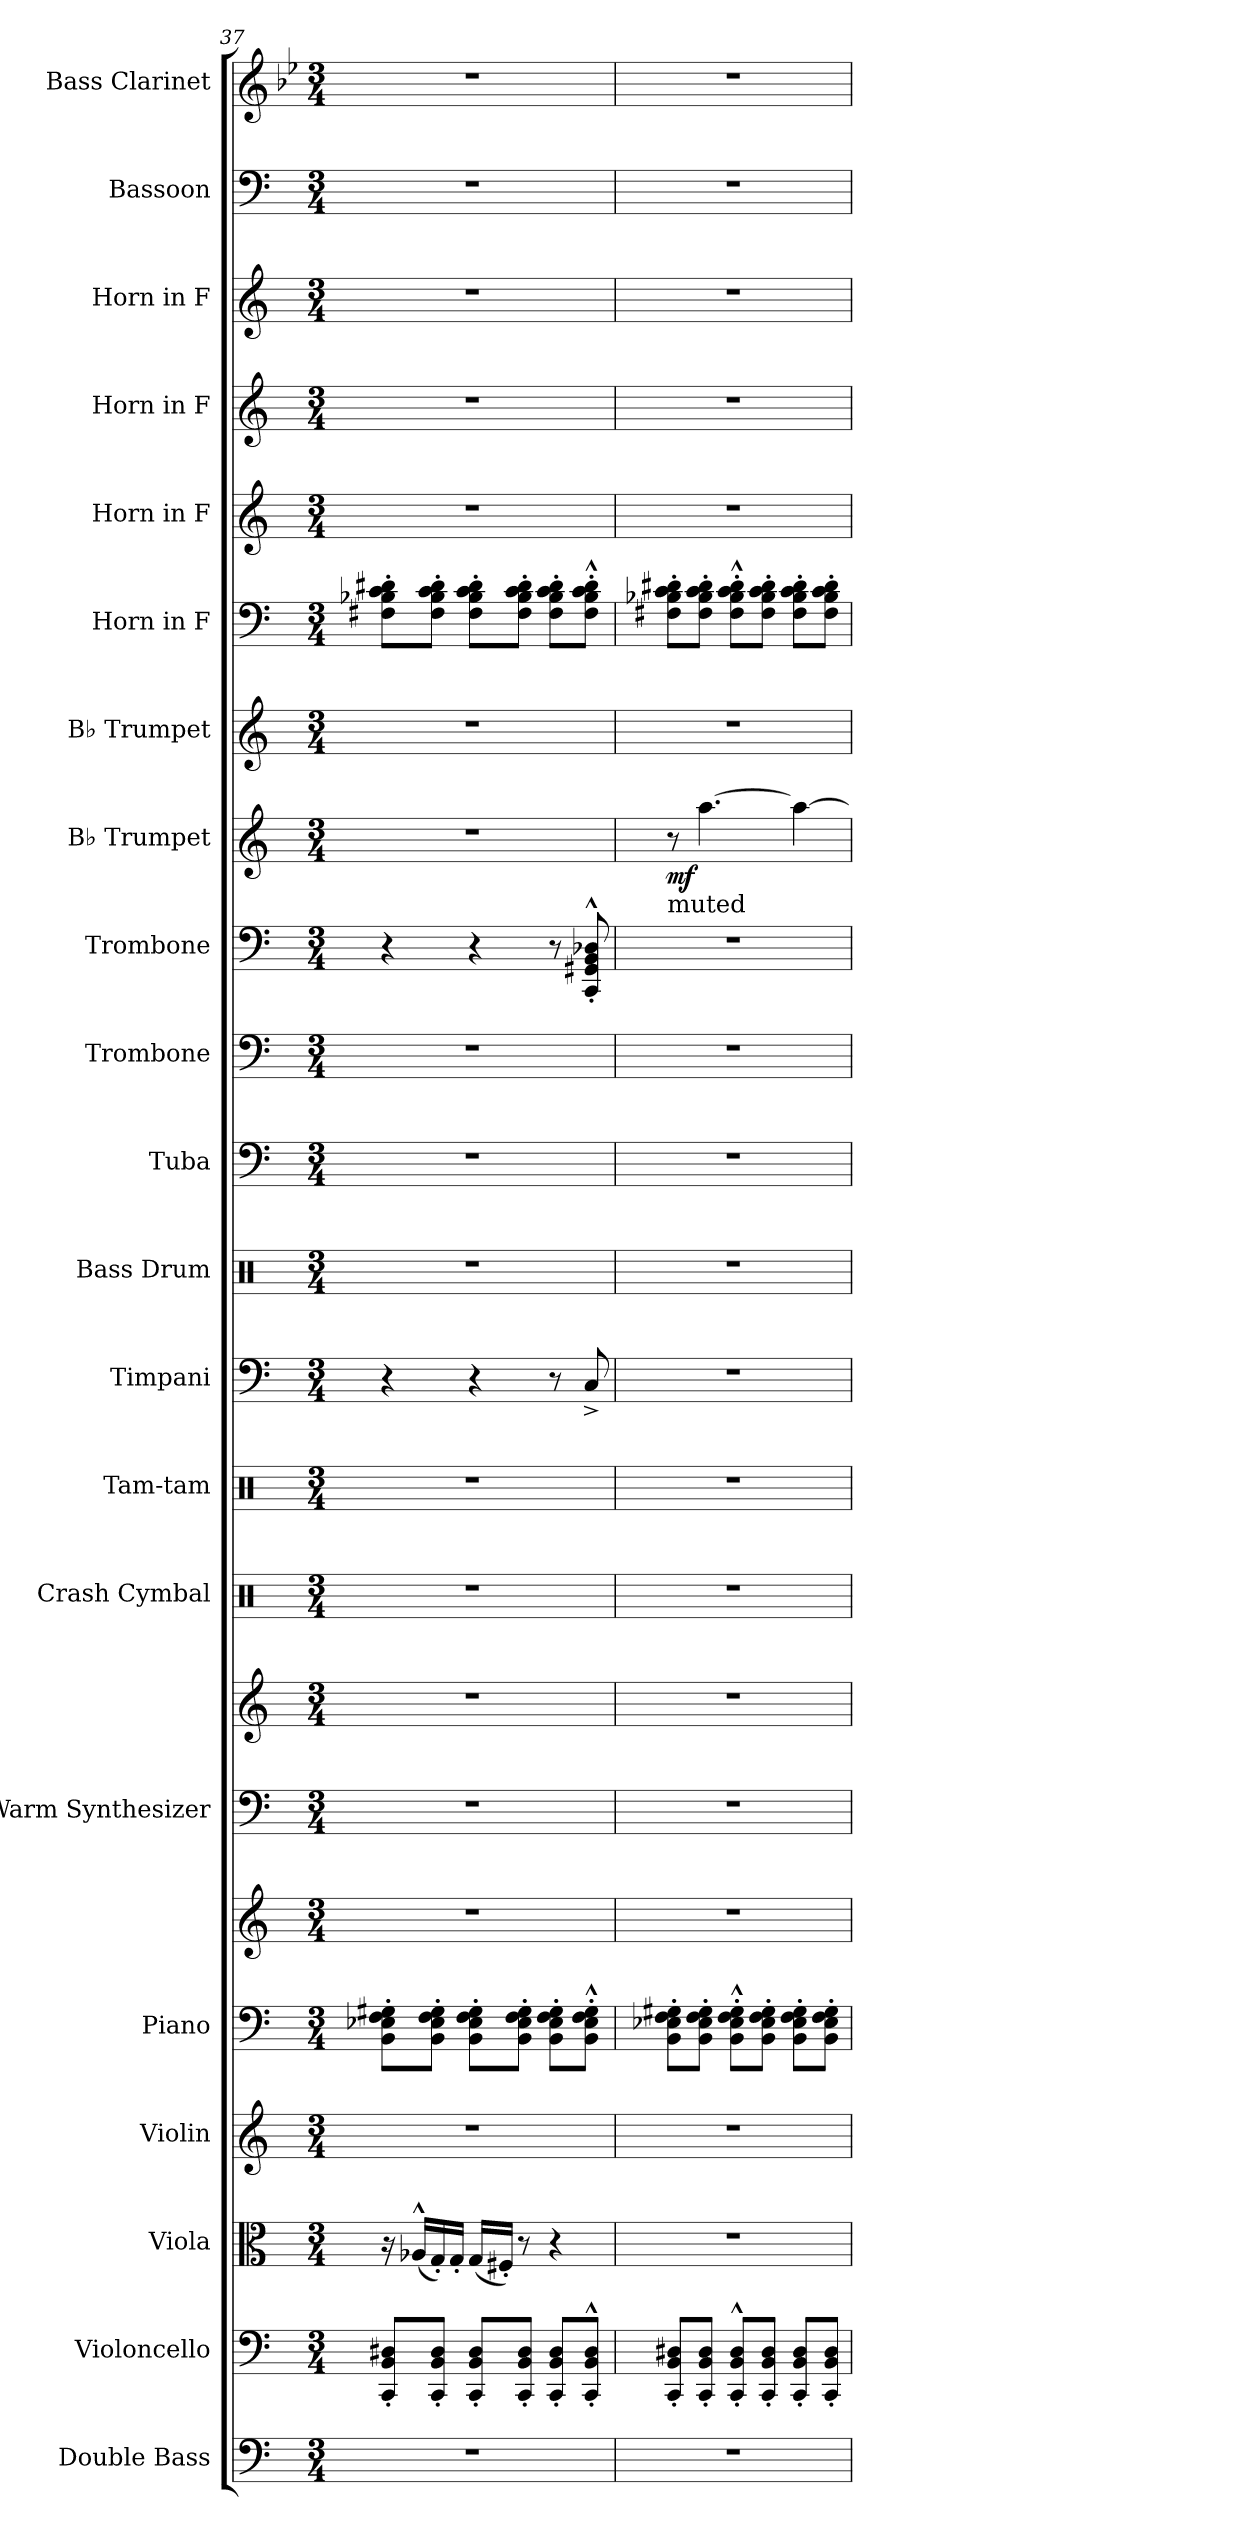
**kern	**kern	**kern	**kern	**kern	**kern	**kern	**kern	**kern	**kern	**kern	**kern	**kern	**kern	**kern	**kern	**dynam	**kern	**kern	**kern	**kern	**kern	**kern	**kern
*part21	*part20	*part19	*part18	*part17	*part17	*part16	*part16	*part15	*part14	*part13	*part12	*part11	*part10	*part9	*part8	*part8	*part7	*part6	*part5	*part4	*part3	*part2	*part1
*staff23	*staff22	*staff21	*staff20	*staff19	*staff18	*staff17	*staff16	*staff15	*staff14	*staff13	*staff12	*staff11	*staff10	*staff9	*staff8	*staff8	*staff7	*staff6	*staff5	*staff4	*staff3	*staff2	*staff1
*I"Double Bass	*I"Violoncello	*I"Viola	*I"Violin	*I"Piano	*	*I"Warm Synthesizer	*	*I"Crash Cymbal	*I"Tam-tam	*I"Timpani	*I"Bass Drum	*I"Tuba	*I"Trombone	*I"Trombone	*I"B♭ Trumpet	*	*I"B♭ Trumpet	*I"Horn in F	*I"Horn in F	*I"Horn in F	*I"Horn in F	*I"Bassoon	*I"Bass Clarinet
*I'Db.	*I'Vc.	*I'Vla.	*I'Vln.	*I'Pno.	*	*I'Synth.	*	*I'Cr. Cym.	*I'Tam-tam	*I'Timp.	*I'B. Dr.	*I'Tba.	*I'Tbn.	*I'Tbn.	*I'B♭ Tpt.	*	*I'B♭ Tpt.	*	*	*	*	*I'Bsn.	*I'B. Cl.
*clefF4	*clefF4	*clefC3	*clefG2	*clefF4	*clefG2	*clefF4	*clefG2	*clefX	*clefX	*clefF4	*clefX	*clefF4	*clefF4	*clefF4	*clefG2	*	*clefG2	*clefF4	*clefG2	*clefG2	*clefG2	*clefF4	*clefG2
*ITrd7c12	*	*	*	*	*	*	*	*	*	*	*	*	*	*	*ITrd1c2	*	*ITrd1c2	*ITrd4c7	*ITrd4c7	*ITrd4c7	*ITrd4c7	*	*ITrd8c14
*k[]	*k[]	*k[]	*k[]	*k[]	*k[]	*k[]	*k[]	*k[]	*k[]	*k[]	*k[]	*k[]	*k[]	*k[]	*k[b-e-]	*	*k[b-e-]	*k[b-]	*k[b-]	*k[b-]	*k[b-]	*k[]	*k[b-e-]
*M3/4	*M3/4	*M3/4	*M3/4	*M3/4	*M3/4	*M3/4	*M3/4	*M3/4	*M3/4	*M3/4	*M3/4	*M3/4	*M3/4	*M3/4	*M3/4	*	*M3/4	*M3/4	*M3/4	*M3/4	*M3/4	*M3/4	*M3/4
=37	=37	=37	=37	=37	=37	=37	=37	=37	=37	=37	=37	=37	=37	=37	=37	=37	=37	=37	=37	=37	=37	=37	=37
2.r	8CC/' 8BB/' 8D#X/'L	16r	2.r	8BB\' 8E-X\' 8F\' 8G#X\'L	2.r	2.r	2.r	2.r	2.r	4r	2.r	2.r	2.r	4r	2.r	.	2.r	8BBn\' 8E-X\' 8F\' 8G#X\'L	2.r	2.r	2.r	2.r	2.r
.	.	(16A-X^^/LL	.	.	.	.	.	.	.	.	.	.	.	.	.	.	.	.	.	.	.	.	.
.	8CC/' 8BB/' 8D#/'J	16G'/)	.	8BB\' 8E-\' 8F\' 8G#\'J	.	.	.	.	.	.	.	.	.	.	.	.	.	8BB\' 8E-\' 8F\' 8G#\'J	.	.	.	.	.
.	.	16G'/JJ	.	.	.	.	.	.	.	.	.	.	.	.	.	.	.	.	.	.	.	.	.
.	8CC/' 8BB/' 8D#/'L	(16G/LL	.	8BB\' 8E-\' 8F\' 8G#\'L	.	.	.	.	.	4r	.	.	.	4r	.	.	.	8BB\' 8E-\' 8F\' 8G#\'L	.	.	.	.	.
.	.	16F#X'/JJ)	.	.	.	.	.	.	.	.	.	.	.	.	.	.	.	.	.	.	.	.	.
.	8CC/' 8BB/' 8D#/'J	8r	.	8BB\' 8E-\' 8F\' 8G#\'J	.	.	.	.	.	.	.	.	.	.	.	.	.	8BB\' 8E-\' 8F\' 8G#\'J	.	.	.	.	.
.	8CC/' 8BB/' 8D#/'L	4r	.	8BB\' 8E-\' 8F\' 8G#\'L	.	.	.	.	.	8r	.	.	.	8r	.	.	.	8BB\' 8E-\' 8F\' 8G#\'L	.	.	.	.	.
.	8CC/'^^ 8BB/'^^ 8D#/'^^J	.	.	8BB\'^^ 8E-\'^^ 8F\'^^ 8G#\'^^J	.	.	.	.	.	8C^/	.	.	.	8CC/^^' 8GG#X/^^' 8BB/^^' 8D-X/^^'	.	.	.	8BB\'^^ 8E-\'^^ 8F\'^^ 8G#\'^^J	.	.	.	.	.
!!LO:PB:g=z
=38	=38	=38	=38	=38	=38	=38	=38	=38	=38	=38	=38	=38	=38	=38	=38	=38	=38	=38	=38	=38	=38	=38	=38
!	!	!	!	!	!	!	!	!	!	!	!	!	!	!	!LO:TX:b:t=muted	!	!	!	!	!	!	!	!
!	!	!	!	!	!	!	!	!	!	!	!	!	!	!	!	!LO:DY:b	!	!	!	!	!	!	!
2.r	8CC/' 8BB/' 8D#X/'L	2.r	2.r	8BB\' 8E-X\' 8F\' 8G#X\'L	2.r	2.r	2.r	2.r	2.r	2.r	2.r	2.r	2.r	2.r	8r	mf	2.r	8BBn\' 8E-X\' 8F\' 8G#X\'L	2.r	2.r	2.r	2.r	2.r
.	8CC/' 8BB/' 8D#/'J	.	.	8BB\' 8E-\' 8F\' 8G#\'J	.	.	.	.	.	.	.	.	.	.	[4.gg\	.	.	8BB\' 8E-\' 8F\' 8G#\'J	.	.	.	.	.
.	8CC/'^^ 8BB/'^^ 8D#/'^^L	.	.	8BB\'^^ 8E-\'^^ 8F\'^^ 8G#\'^^L	.	.	.	.	.	.	.	.	.	.	.	.	.	8BB\'^^ 8E-\'^^ 8F\'^^ 8G#\'^^L	.	.	.	.	.
.	8CC/' 8BB/' 8D#/'J	.	.	8BB\' 8E-\' 8F\' 8G#\'J	.	.	.	.	.	.	.	.	.	.	.	.	.	8BB\' 8E-\' 8F\' 8G#\'J	.	.	.	.	.
.	8CC/' 8BB/' 8D#/'L	.	.	8BB\' 8E-\' 8F\' 8G#\'L	.	.	.	.	.	.	.	.	.	.	4gg\_	.	.	8BB\' 8E-\' 8F\' 8G#\'L	.	.	.	.	.
.	8CC/' 8BB/' 8D#/'J	.	.	8BB\' 8E-\' 8F\' 8G#\'J	.	.	.	.	.	.	.	.	.	.	.	.	.	8BB\' 8E-\' 8F\' 8G#\'J	.	.	.	.	.
=	=	=	=	=	=	=	=	=	=	=	=	=	=	=	=	=	=	=	=	=	=	=	=
*-	*-	*-	*-	*-	*-	*-	*-	*-	*-	*-	*-	*-	*-	*-	*-	*-	*-	*-	*-	*-	*-	*-	*-
